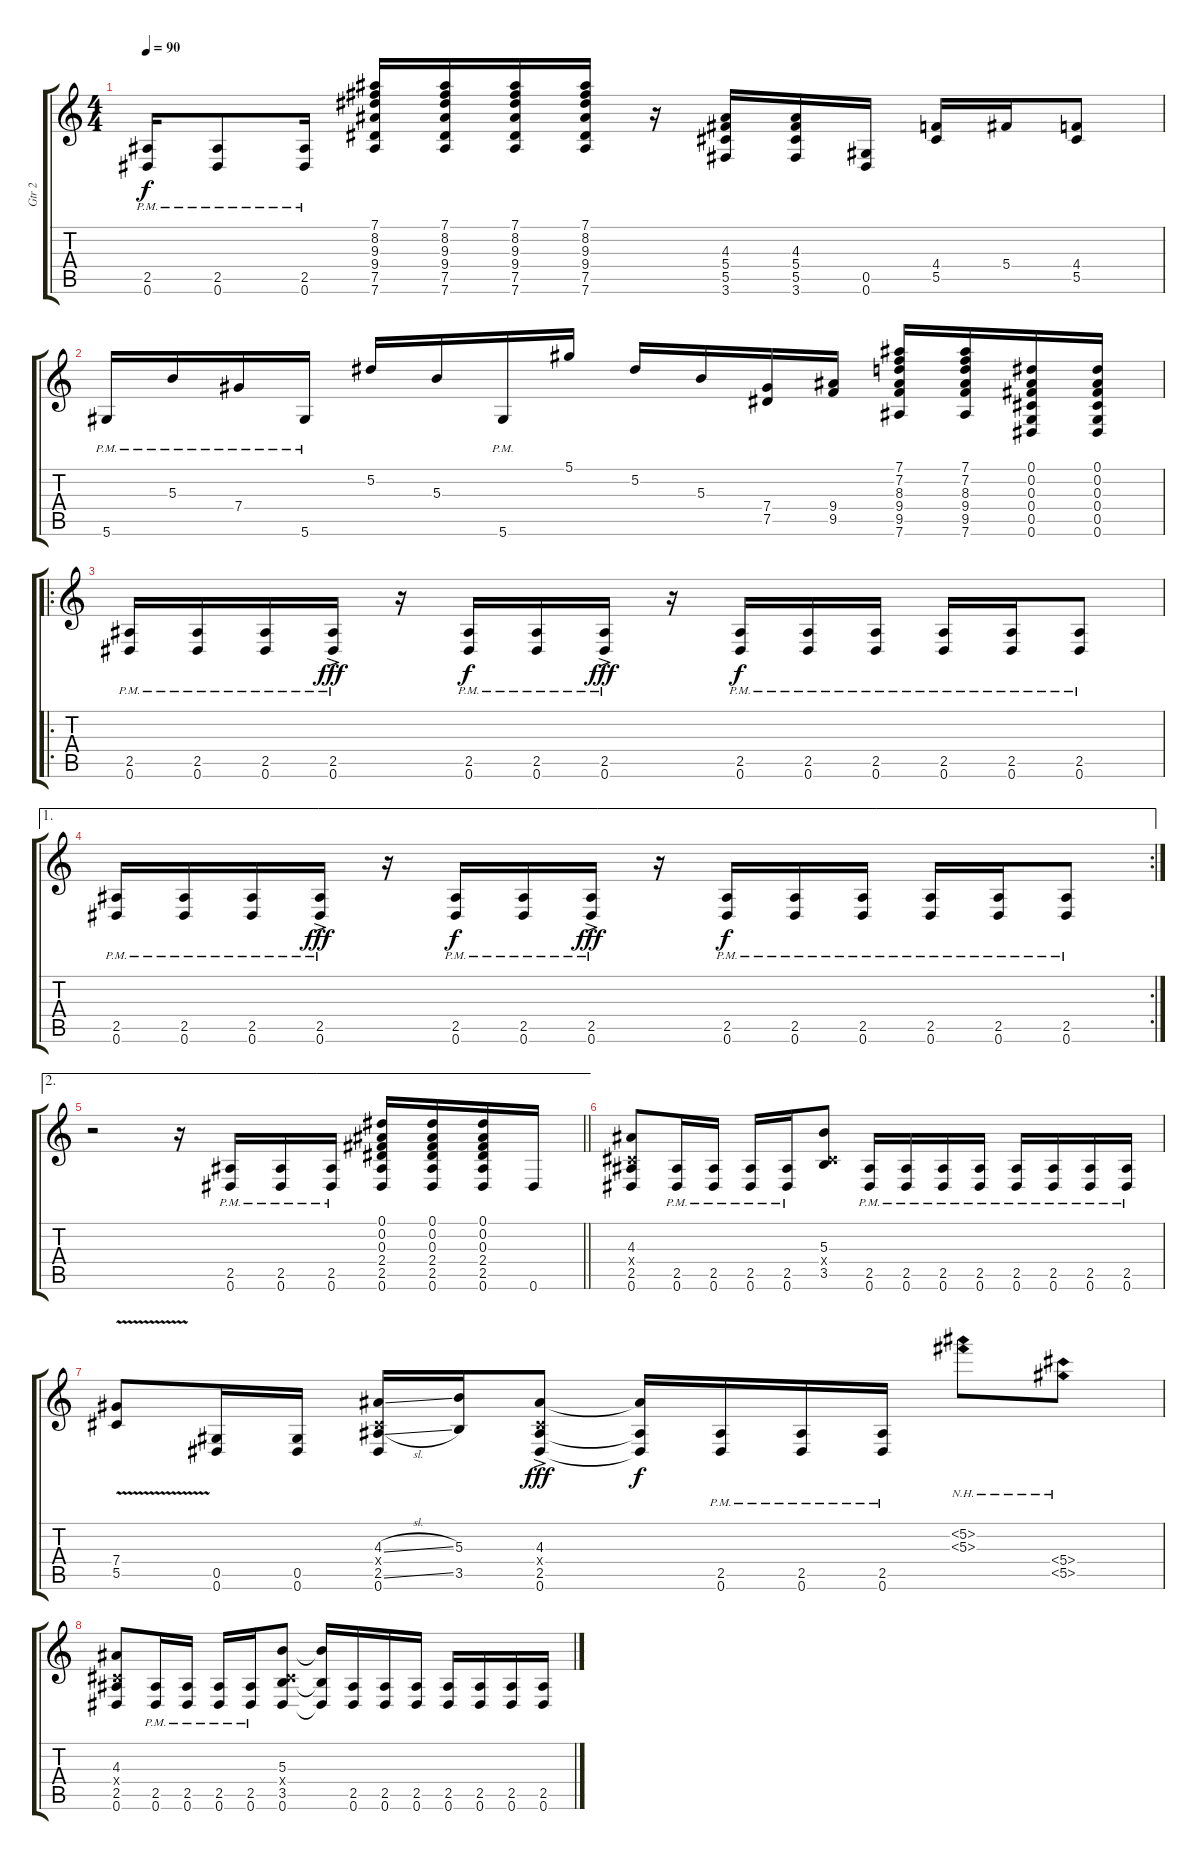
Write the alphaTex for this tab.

\track ("Gtr 2" "Gtr 2") {instrument overdrivenguitar}
\staff {score tabs}
\tuning (Eb4 Bb3 Gb3 Db3 Ab2 Eb2) {hide}
\ts (4 4)
\tempo 90
\clef g2
\ks c
(2.5{pm} 0.6{pm}).16{dy f} (2.5{pm} 0.6{pm}).8 (2.5{pm} 0.6{pm}).16 (7.1 8.2 9.3 9.4 7.5 7.6).16 (7.1 8.2 9.3 9.4 7.5 7.6).16 (7.1 8.2 9.3 9.4 7.5 7.6).16 (7.1 8.2 9.3 9.4 7.5 7.6).16 r.16 (4.3 5.4 5.5 3.6).16 (4.3 5.4 5.5 3.6).16 (0.5 0.6).16 (4.4 5.5).16 5.4.16 (4.4 5.5).8 |
5.6{pm}.16 5.3{pm}.16 7.4{pm}.16 5.6{pm}.16 5.2.16 5.3.16 5.6{pm}.16 5.1.16 5.2.16 5.3.16 (7.4 7.5).16 (9.4 9.5).16 (7.1 7.2 8.3 9.4 9.5 7.6).16 (7.1 7.2 8.3 9.4 9.5 7.6).16 (0.1 0.2 0.3 0.4 0.5 0.6).16 (0.1 0.2 0.3 0.4 0.5 0.6).16 |
\ro
(2.5{pm} 0.6{pm}).16 (2.5{pm} 0.6{pm}).16 (2.5{pm} 0.6{pm}).16 (2.5{ac pm} 0.6{ac pm}).16{dy fff} r.16 (2.5{pm} 0.6{pm}).16{dy f} (2.5{pm} 0.6{pm}).16 (2.5{ac pm} 0.6{ac pm}).16{dy fff} r.16 (2.5{pm} 0.6{pm}).16{dy f} (2.5{pm} 0.6{pm}).16 (2.5{pm} 0.6{pm}).16 (2.5{pm} 0.6{pm}).16 (2.5{pm} 0.6{pm}).16 (2.5{pm} 0.6{pm}).8 |
\ae 1
\rc 2
(2.5{pm} 0.6{pm}).16 (2.5{pm} 0.6{pm}).16 (2.5{pm} 0.6{pm}).16 (2.5{ac pm} 0.6{ac pm}).16{dy fff} r.16 (2.5{pm} 0.6{pm}).16{dy f} (2.5{pm} 0.6{pm}).16 (2.5{ac pm} 0.6{ac pm}).16{dy fff} r.16 (2.5{pm} 0.6{pm}).16{dy f} (2.5{pm} 0.6{pm}).16 (2.5{pm} 0.6{pm}).16 (2.5{pm} 0.6{pm}).16 (2.5{pm} 0.6{pm}).16 (2.5{pm} 0.6{pm}).8 |
\ae 2
\barLineRight lightlight
r.2 r.16 (2.5{pm} 0.6{pm}).16 (2.5{pm} 0.6{pm}).16 (2.5{pm} 0.6{pm}).16 (0.1 0.2 0.3 2.4 2.5 0.6).16 (0.1 0.2 0.3 2.4 2.5 0.6).16 (0.1 0.2 0.3 2.4 2.5 0.6).16 0.6.16 |
(4.3 0.4{x} 2.5 0.6).8 (2.5{pm} 0.6{pm}).16 (2.5{pm} 0.6{pm}).16 (2.5{pm} 0.6{pm}).16 (2.5{pm} 0.6{pm}).16 (5.3 0.4{x} 3.5).8 (2.5{pm} 0.6{pm}).16 (2.5{pm} 0.6{pm}).16 (2.5{pm} 0.6{pm}).16 (2.5{pm} 0.6{pm}).16 (2.5{pm} 0.6{pm}).16 (2.5{pm} 0.6{pm}).16 (2.5{pm} 0.6{pm}).16 (2.5{pm} 0.6{pm}).16 |
(7.4{v} 5.5{v}).8 (0.5 0.6).16 (0.5 0.6).16 (4.3{sl} 0.4{x} 2.5{sl} 0.6).16 (5.3 3.5).16 (4.3{ac} 0.4{ac x} 2.5{ac} 0.6{ac}).8{dy fff} (4.3{t} 2.5{t} 0.6{t}).16{dy f} (2.5{pm} 0.6{pm}).16 (2.5{pm} 0.6{pm}).16 (2.5{pm} 0.6{pm}).16 (5.2{nh} 5.3{nh}).8 (5.4{nh} 5.5{nh}).8 |
(4.3 0.4{x} 2.5 0.6).8 (2.5{pm} 0.6{pm}).16 (2.5{pm} 0.6{pm}).16 (2.5{pm} 0.6{pm}).16 (2.5{pm} 0.6{pm}).16 (5.3 0.4{x} 3.5 0.6).8 (5.3{t} 3.5{t} 0.6{t}).16 (2.5 0.6).16 (2.5 0.6).16 (2.5 0.6).16 (2.5 0.6).16 (2.5 0.6).16 (2.5 0.6).16 (2.5 0.6).16
